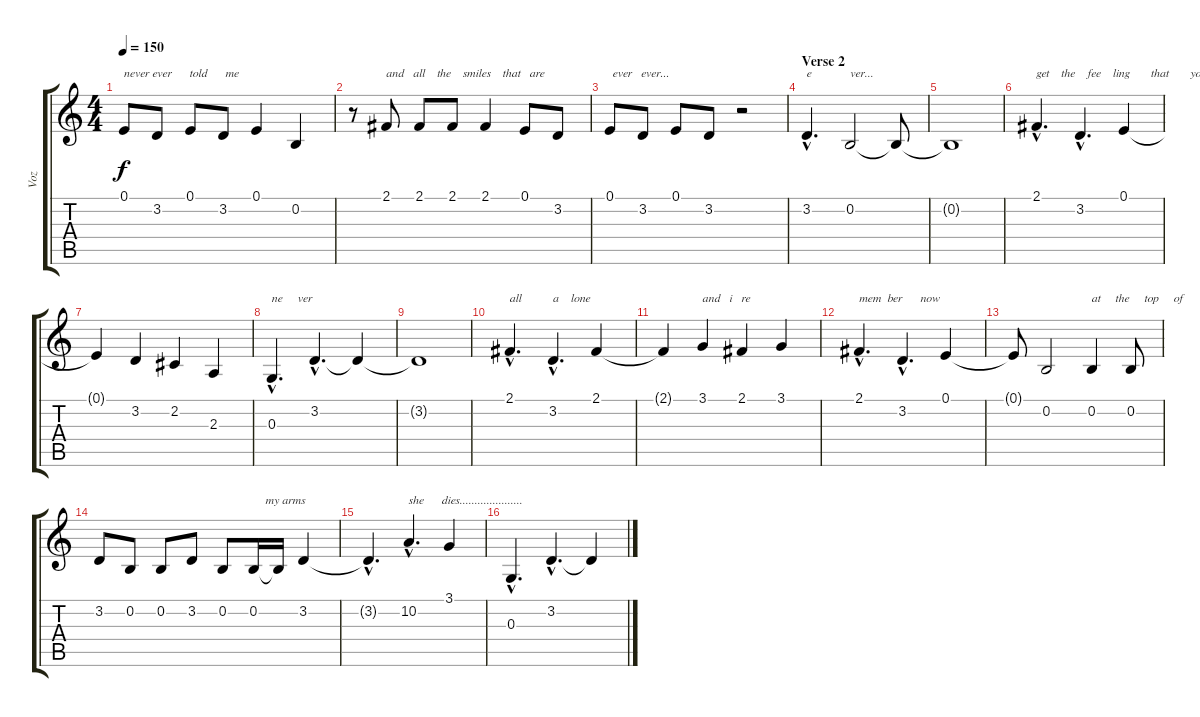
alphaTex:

\track ("Voz" "Voz") {instrument flute}
\staff {score tabs}
\tuning (E4 B3 G3 D3 A2 E2) {hide}
\ts (4 4)
\tempo 150
\clef g2
\ks c
0.1.8{txt "never ever      told      me " dy f} 3.2.8 0.1.8 3.2.8 0.1.4 0.2.4 |
r.8 2.1.8{txt "and   all    the    smiles    that   are"} 2.1.8 2.1.8 2.1.4 0.1.8 3.2.8 |
0.1.8{txt " ever   ever..."} 3.2.8 0.1.8 3.2.8 r.2 |
\section ("" "Verse 2")
3.2{hac}.4{d txt "e"} 0.2.2{txt "ver..."} 0.2{t}.8 |
0.2{t}.1 |
2.1{hac}.4{d txt "get    the    fee    ling       that       you're "} 3.2{hac}.4{d} 0.1.4 |
0.1{t}.4 3.2.4 2.2.4 2.3.4 |
0.3{hac}.4{d txt "ne     ver"} 3.2{hac}.4{d} 3.2{t}.4 |
3.2{t}.1 |
2.1{hac}.4{d txt "all"} 3.2{hac}.4{d txt "a    lone"} 2.1.4 |
2.1{t}.4 3.1.4{txt "and   i   re"} 2.1.4 3.1.4 |
2.1{hac}.4{d txt "mem  ber      now"} 3.2{hac}.4{d} 0.1.4 |
0.1{t}.8 0.2.2 0.2.4{txt "at     the     top     of      my     lungs    in "} 0.2.8 |
3.2.8 0.2.8 0.2.8 3.2.8 0.2.8 0.2.16{txt "    my arms "} 0.2{t}.16 3.2.4 |
3.2{hac t}.4{d} 10.2{hac}.4{d txt "she      dies....................."} 3.1.4 |
0.3{hac}.4{d} 3.2{hac}.4{d} 3.2{t}.4
